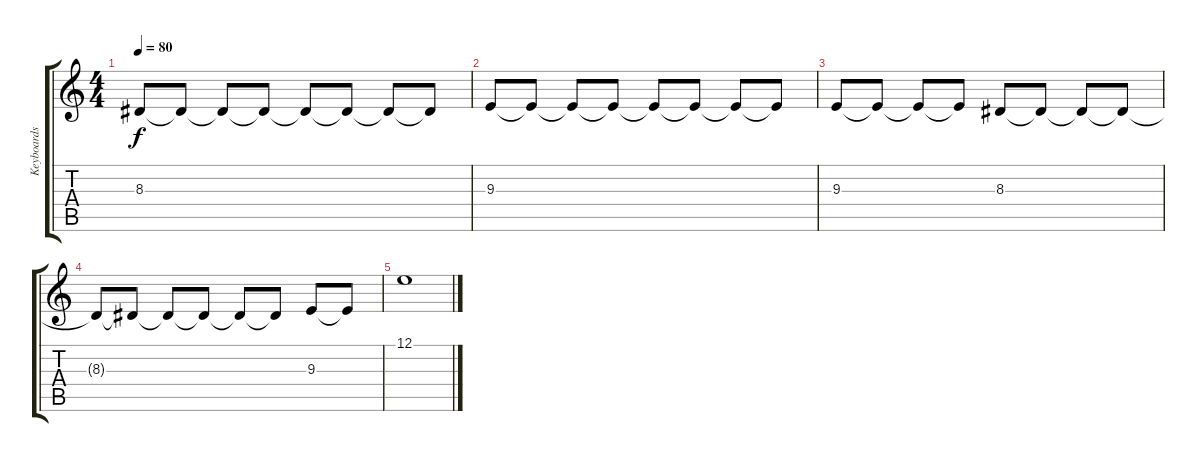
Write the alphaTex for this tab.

\track ("Keyboards II" "Keyboards ") {instrument vibraphone}
\staff {score tabs}
\tuning (E4 B3 G3 D3 A2 E2) {hide}
\ts (4 4)
\tempo 80
\clef g2
\ks c
8.3{t}.8{dy f} 8.3{t}.8 8.3{t}.8 8.3{t}.8 8.3{t}.8 8.3{t}.8 8.3{t}.8 8.3{t}.8 |
9.3.8 9.3{t}.8 9.3{t}.8 9.3{t}.8 9.3{t}.8 9.3{t}.8 9.3{t}.8 9.3{t}.8 |
9.3.8 9.3{t}.8 9.3{t}.8 9.3{t}.8 8.3.8 8.3{t}.8 8.3{t}.8 8.3{t}.8 |
8.3{t}.8 8.3{t}.8 8.3{t}.8 8.3{t}.8 8.3{t}.8 8.3{t}.8 9.3.8 9.3{t}.8 |
12.1.1
